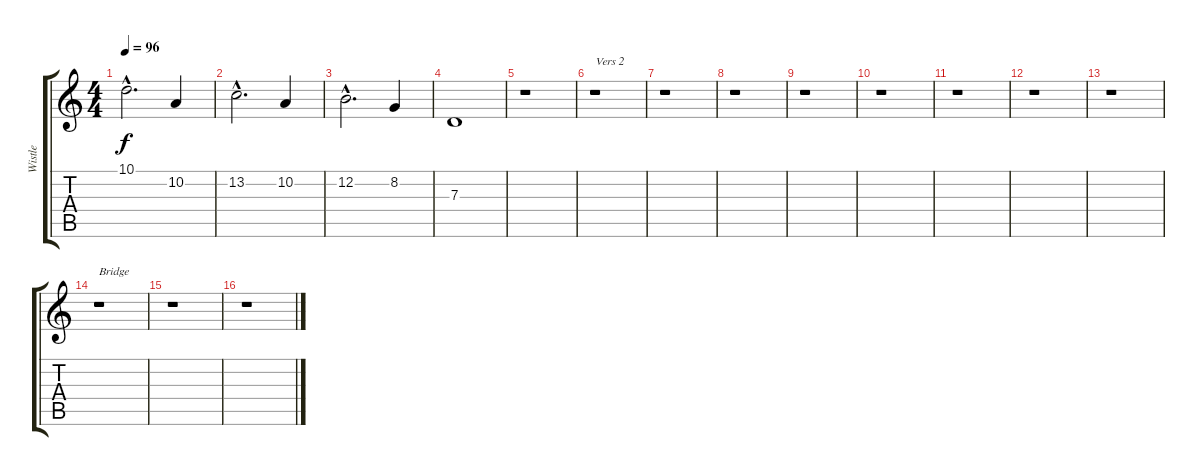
\track ("Wistle" "Wistle") {instrument lead3calliope}
\staff {score tabs}
\tuning (E4 B3 G3 D3 A2 E2) {hide}
\ts (4 4)
\tempo 96
\clef g2
\ks c
10.1{hac}.2{d dy f} 10.2.4 |
13.2{hac}.2{d} 10.2.4 |
12.2{hac}.2{d} 8.2.4 |
7.3.1 |
r.1 |
r.1{txt "Vers 2"} |
r.1 |
r.1 |
r.1 |
r.1 |
r.1 |
r.1 |
r.1 |
r.1{txt "Bridge"} |
r.1 |
r.1
